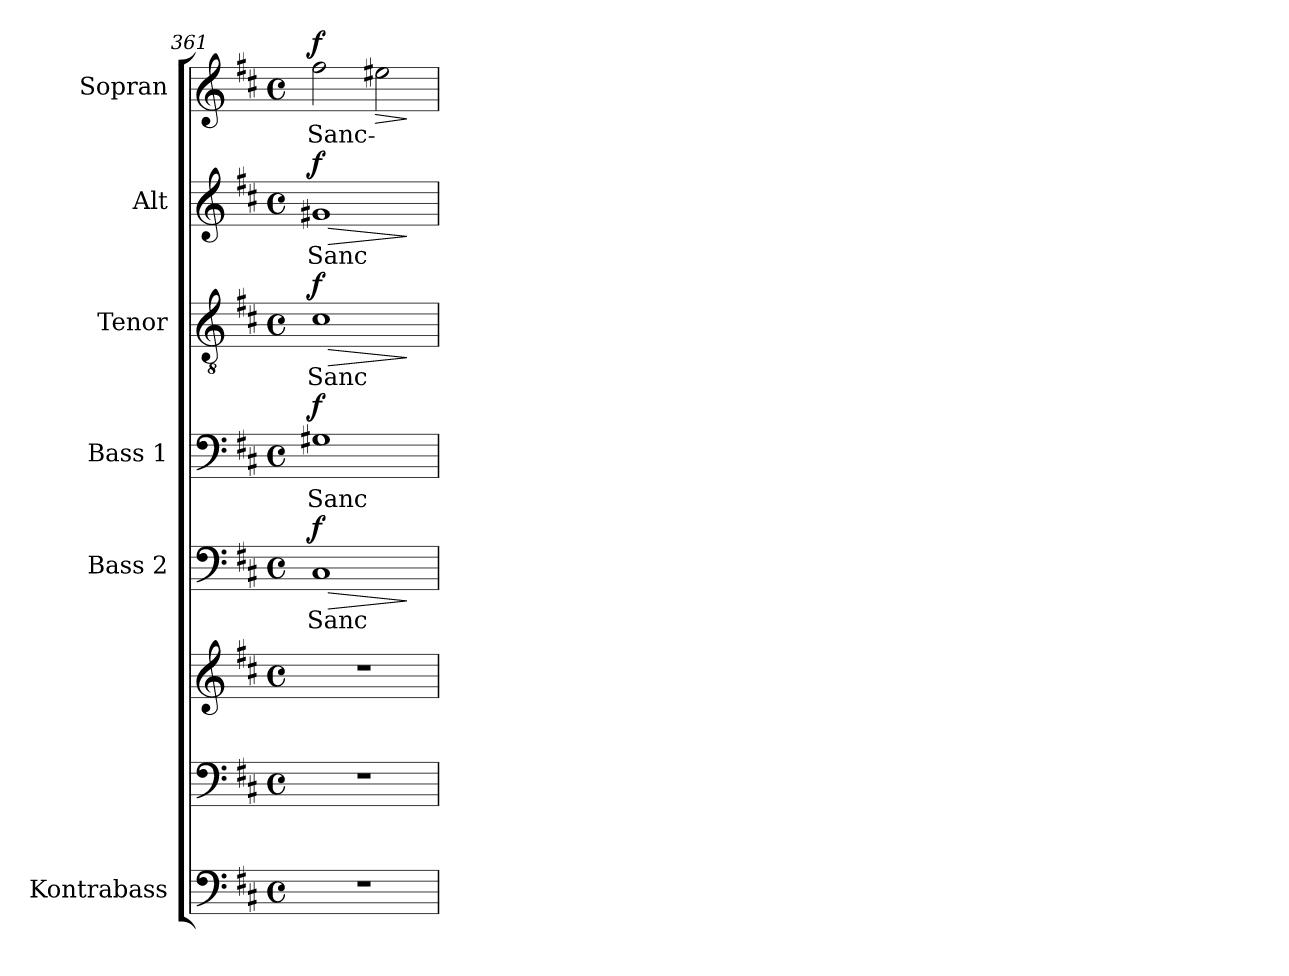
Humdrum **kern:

**kern	**kern	**kern	**kern	**text	**dynam	**kern	**text	**dynam	**kern	**text	**dynam	**kern	**text	**dynam	**kern	**text	**dynam
*part7	*part6	*part6	*part5	*part5	*part5	*part4	*part4	*part4	*part3	*part3	*part3	*part2	*part2	*part2	*part1	*part1	*part1
*staff8	*staff7	*staff6	*staff5	*staff5	*staff5	*staff4	*staff4	*staff4	*staff3	*staff3	*staff3	*staff2	*staff2	*staff2	*staff1	*staff1	*staff1
*I"Kontrabass	*	*	*I"Bass 2	*	*	*I"Bass 1	*	*	*I"Tenor	*	*	*I"Alt	*	*	*I"Sopran	*	*
*I'Kb.	*	*	*I'B. 2	*	*	*I'B. 1	*	*	*I'T.	*	*	*I'A.	*	*	*I'S.	*	*
*clefF4	*clefF4	*clefG2	*clefF4	*	*	*clefF4	*	*	*clefGv2	*	*	*clefG2	*	*	*clefG2	*	*
*ITrd7c12	*	*	*	*	*	*	*	*	*	*	*	*	*	*	*	*	*
*k[f#c#]	*k[f#c#]	*k[f#c#]	*k[f#c#]	*	*	*k[f#c#]	*	*	*k[f#c#]	*	*	*k[f#c#]	*	*	*k[f#c#]	*	*
*D:	*D:	*D:	*D:	*	*	*D:	*	*	*D:	*	*	*D:	*	*	*D:	*	*
*M4/4	*M4/4	*M4/4	*M4/4	*	*	*M4/4	*	*	*M4/4	*	*	*M4/4	*	*	*M4/4	*	*
*met(c)	*met(c)	*met(c)	*met(c)	*	*	*met(c)	*	*	*met(c)	*	*	*met(c)	*	*	*met(c)	*	*
=361	=361	=361	=361	=361	=361	=361	=361	=361	=361	=361	=361	=361	=361	=361	=361	=361	=361
!	!	!	!	!LO:LY:b	!LO:HP:b	!	!LO:LY:b	!	!	!LO:LY:b	!LO:HP:b	!	!LO:LY:b	!LO:HP:b	!	!LO:LY:b	!
!	!	!	!	!	!LO:DY:n=1:a	!	!	!LO:DY:a	!	!	!LO:DY:n=1:a	!	!	!LO:DY:n=1:a	!	!	!LO:DY:a
1r	1r	1r	1C#	Sanc-	> f	1G#X	Sanc-	f	1c#	Sanc-	> f	1g#X	Sanc-	> f	2ff#\	Sanc-	f
!	!	!	!	!	!	!	!	!	!	!	!	!	!	!	!	!	!LO:HP:b
.	.	.	.	.	.	.	.	.	.	.	.	.	.	.	2ee#X\	.	>
.	.	.	.	.	]	.	.	.	.	.	]	.	.	]	.	.	]
=	=	=	=	=	=	=	=	=	=	=	=	=	=	=	=	=	=
*-	*-	*-	*-	*-	*-	*-	*-	*-	*-	*-	*-	*-	*-	*-	*-	*-	*-
